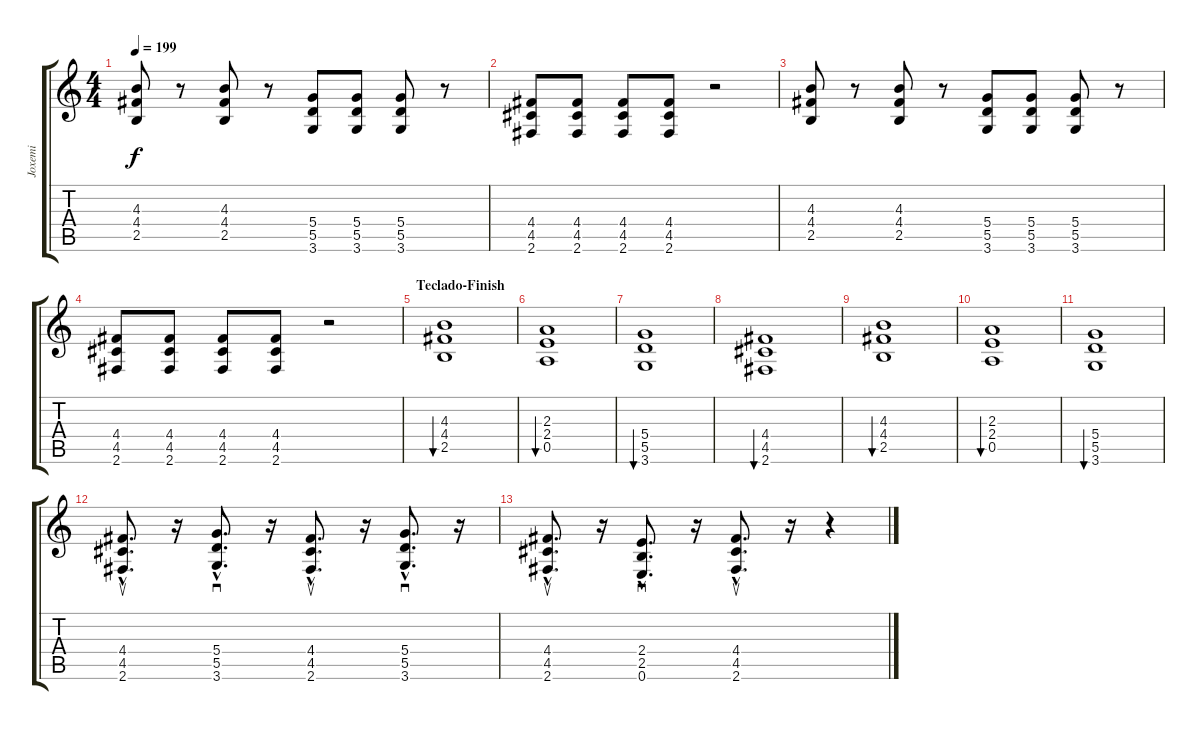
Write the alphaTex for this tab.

\track ("Joxemi" "Joxemi") {instrument overdrivenguitar}
\staff {score tabs}
\tuning (E4 B3 G3 D3 A2 E2) {hide}
\ts (4 4)
\tempo 199
\clef g2
\ks c
(4.3 4.4 2.5).8{dy f} r.8 (4.3 4.4 2.5).8 r.8 (5.4 5.5 3.6).8 (5.4 5.5 3.6).8 (5.4 5.5 3.6).8 r.8 |
(4.4 4.5 2.6).8 (4.4 4.5 2.6).8 (4.4 4.5 2.6).8 (4.4 4.5 2.6).8 r.2 |
(4.3 4.4 2.5).8 r.8 (4.3 4.4 2.5).8 r.8 (5.4 5.5 3.6).8 (5.4 5.5 3.6).8 (5.4 5.5 3.6).8 r.8 |
(4.4 4.5 2.6).8 (4.4 4.5 2.6).8 (4.4 4.5 2.6).8 (4.4 4.5 2.6).8 r.2 |
\section ("" "Teclado-Finish")
(4.3 4.4 2.5).1{bu 60} |
(2.3 2.4 0.5).1{bu 60} |
(5.4 5.5 3.6).1{bu 60} |
(4.4 4.5 2.6).1{bu 60} |
(4.3 4.4 2.5).1{bu 60} |
(2.3 2.4 0.5).1{bu 60} |
(5.4 5.5 3.6).1{bu 60} |
(4.4{hac} 4.5{hac} 2.6{hac}).8{d su} r.16 (5.4{hac} 5.5{hac} 3.6{hac}).8{d sd} r.16 (4.4{hac} 4.5{hac} 2.6{hac}).8{d su} r.16 (5.4{hac} 5.5{hac} 3.6{hac}).8{d sd} r.16 |
(4.4{hac} 4.5{hac} 2.6{hac}).8{d su} r.16 (2.4{hac} 2.5{hac} 0.6{hac}).8{d sd} r.16 (4.4{hac} 4.5{hac} 2.6{hac}).8{d su} r.16 r.4
